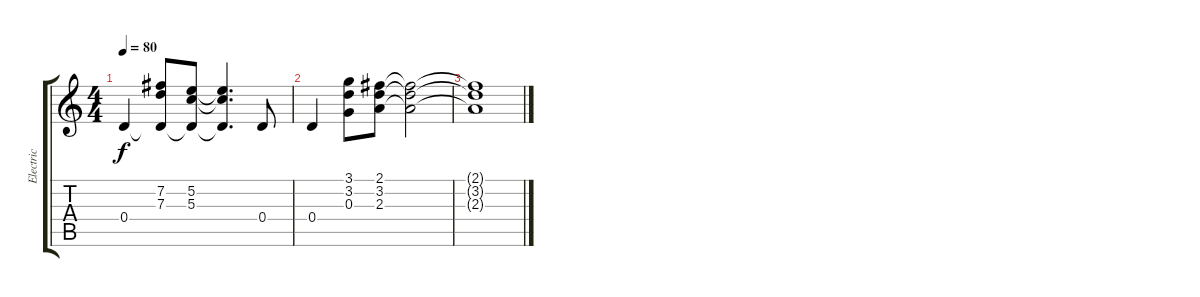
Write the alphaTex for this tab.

\track ("Electric" "Electric") {instrument overdrivenguitar}
\staff {score tabs}
\tuning (E4 B3 G3 D3 A2 E2) {hide}
\ts (4 4)
\tempo 80
\clef g2
\ks c
0.4.4{dy f} (7.2 7.3 0.4{t}).8 (5.2 5.3 0.4{t}).8 (5.2{t} 5.3{t} 0.4{t}).4{d} 0.4.8 |
0.4.4 (3.1 3.2 0.3).8 (2.1 3.2 2.3).8 (2.1{t} 3.2{t} 2.3{t}).2 |
(2.1{t} 3.2{t} 2.3{t}).1
